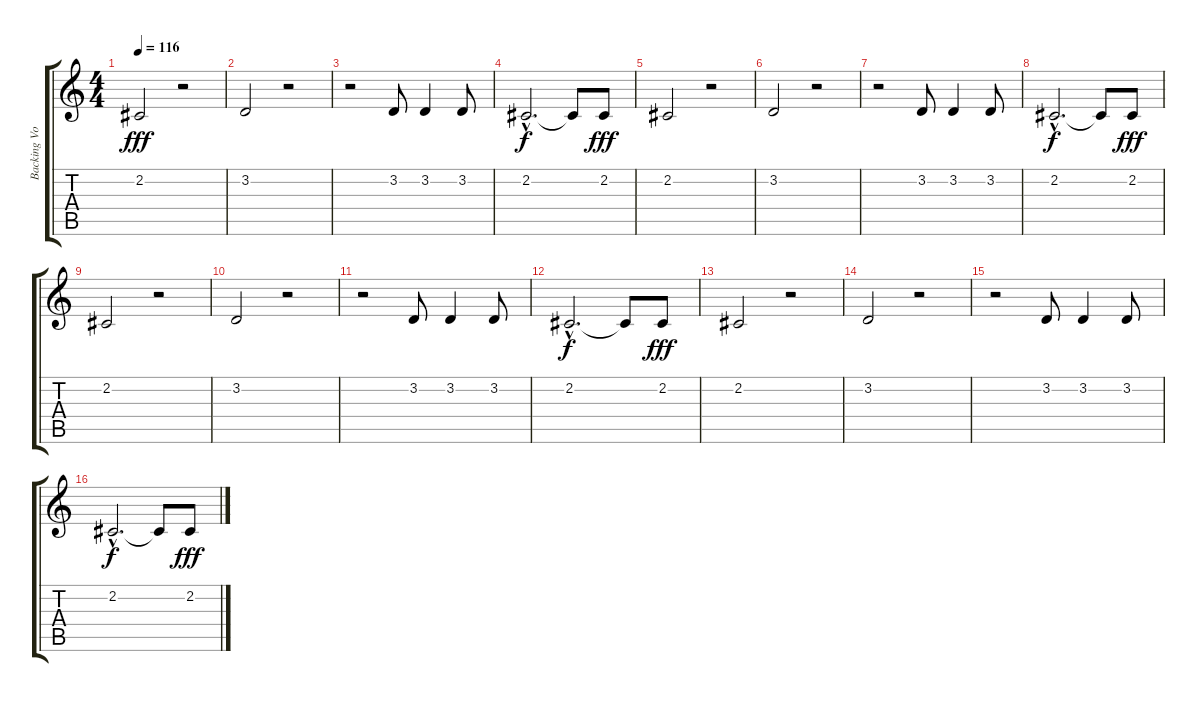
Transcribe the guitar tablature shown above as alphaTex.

\track ("Backing Vocals" "Backing Vo") {instrument altosax}
\staff {score tabs}
\tuning (E4 B3 G3 D3 A2 E2) {hide}
\ts (4 4)
\tempo 116
\clef g2
\ks c
2.2.2{dy fff} r.2 |
3.2.2 r.2 |
r.2 3.2.8 3.2.4 3.2.8 |
2.2{hac}.2{d dy f} 2.2{t}.8 2.2.8{dy fff} |
2.2.2 r.2 |
3.2.2 r.2 |
r.2 3.2.8 3.2.4 3.2.8 |
2.2{hac}.2{d dy f} 2.2{t}.8 2.2.8{dy fff} |
2.2.2 r.2 |
3.2.2 r.2 |
r.2 3.2.8 3.2.4 3.2.8 |
2.2{hac}.2{d dy f} 2.2{t}.8 2.2.8{dy fff} |
2.2.2 r.2 |
3.2.2 r.2 |
r.2 3.2.8 3.2.4 3.2.8 |
2.2{hac}.2{d dy f} 2.2{t}.8 2.2.8{dy fff}
